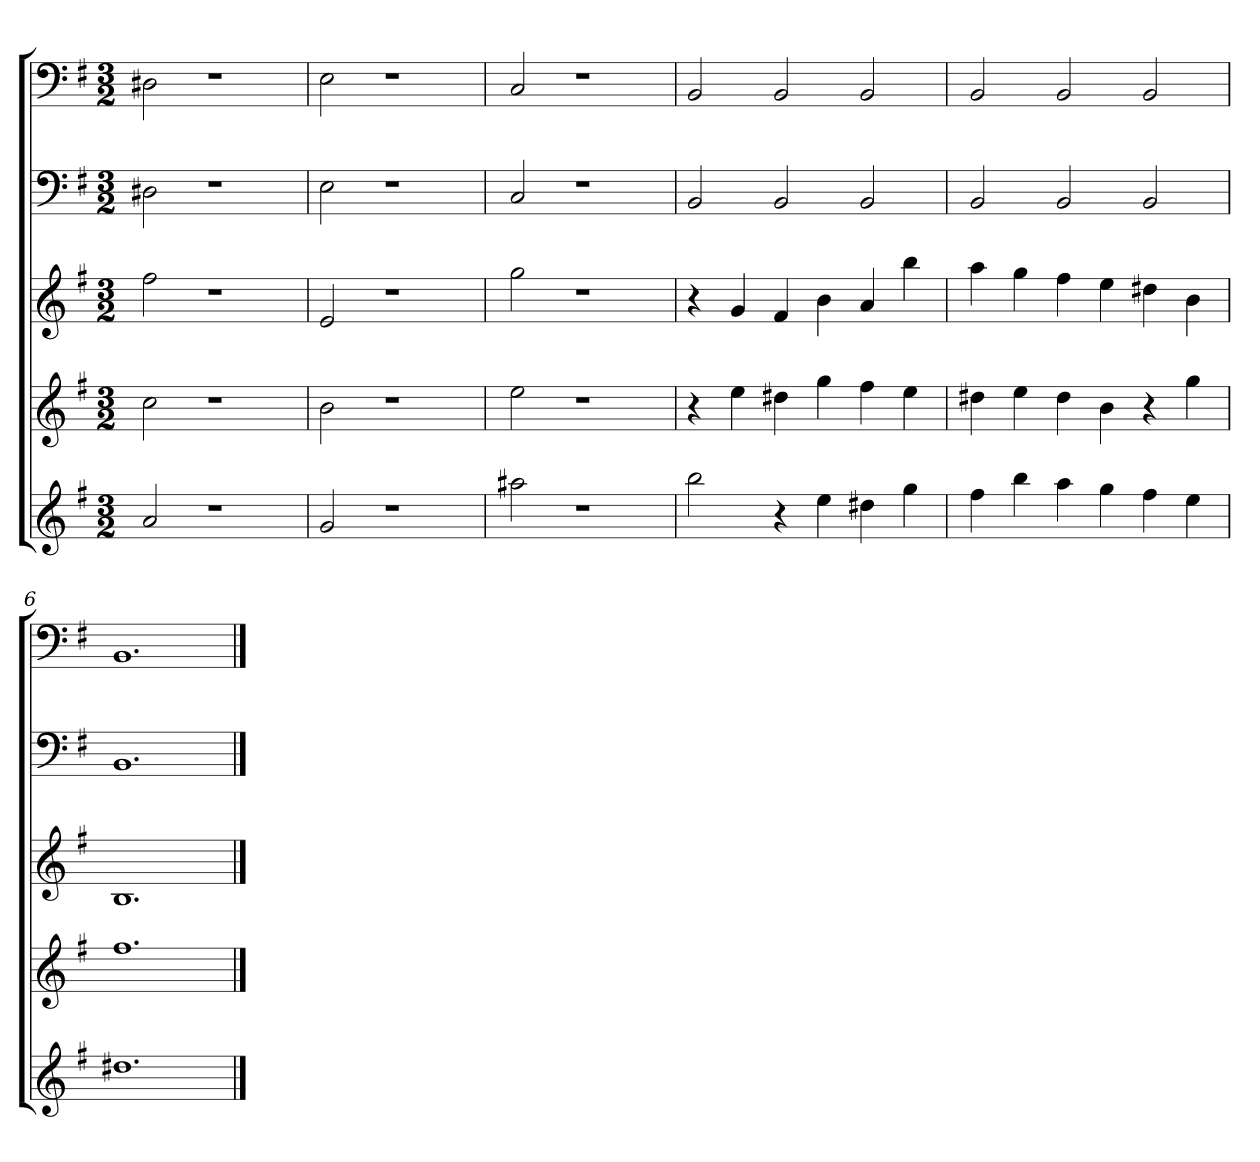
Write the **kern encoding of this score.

**kern	**kern	**kern	**kern	**kern
*part5	*part4	*part3	*part2	*part1
*staff5	*staff4	*staff3	*staff2	*staff1
*k[f#]	*k[f#]	*k[f#]	*k[f#]	*k[f#]
*e:	*e:	*e:	*e:	*e:
*M3/2	*M3/2	*M3/2	*M3/2	*M3/2
=1	=1	=1	=1	=1
2a	2cc	2ff#	2D#X	2D#X
1r	1r	1r	1r	1r
=2	=2	=2	=2	=2
2g	2b	2e	2E	2E
1r	1r	1r	1r	1r
=3	=3	=3	=3	=3
2aa#X	2ee	2gg	2C	2C
1r	1r	1r	1r	1r
=4	=4	=4	=4	=4
2bb	4r	4r	2BB	2BB
.	4ee	4g	.	.
4r	4dd#X	4f#	2BB	2BB
4ee	4gg	4b	.	.
4dd#X	4ff#	4a	2BB	2BB
4gg	4ee	4bb	.	.
=5	=5	=5	=5	=5
4ff#	4dd#X	4aa	2BB	2BB
4bb	4ee	4gg	.	.
4aa	4dd#	4ff#	2BB	2BB
4gg	4b	4ee	.	.
4ff#	4r	4dd#X	2BB	2BB
4ee	4gg	4b	.	.
=6	=6	=6	=6	=6
1.dd#X	1.ff#	1.B	1.BB	1.BB
==	==	==	==	==
*-	*-	*-	*-	*-
